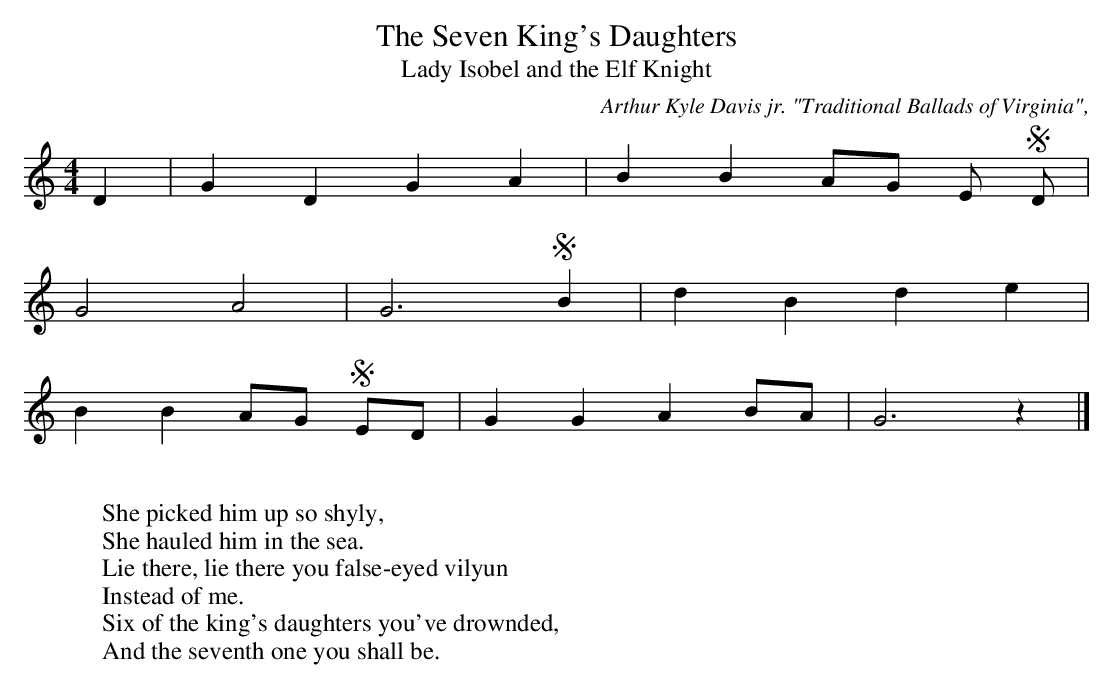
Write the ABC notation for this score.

X:1
T:The Seven King's Daughters
T:Lady Isobel and the Elf Knight
O:Arthur Kyle Davis jr. "Traditional Ballads of Virginia",
O:1929, pp. 551(Q) and 84 (Maxie).
O:Sung by Mrs Dan Maxie (neé Holland), Altavista, Va., March
O:23, 1914;  Learned from her mother.  Collected by Juliet Fauntleroy.
M:4/4
L:1/8
K:Gmix % Pentatonic ( -4 -7) Lydian/Ionian/Mixolydian [Pi 1]
D2 | G2 D2 G2 A2 | B2 B2 AG E SD |
G4 A4 | G6 SB2 | d2 B2 d2 e2 |
B2 B2 AG SED | G2 G2 A2 BA | G6 z2 |]
W:
W:She picked him up so shyly,
W:She hauled him in the sea.
W:Lie there, lie there you false-eyed vilyun
W:Instead of me.
W:Six of the king's daughters you've drownded,
W:And the seventh one you shall be.
